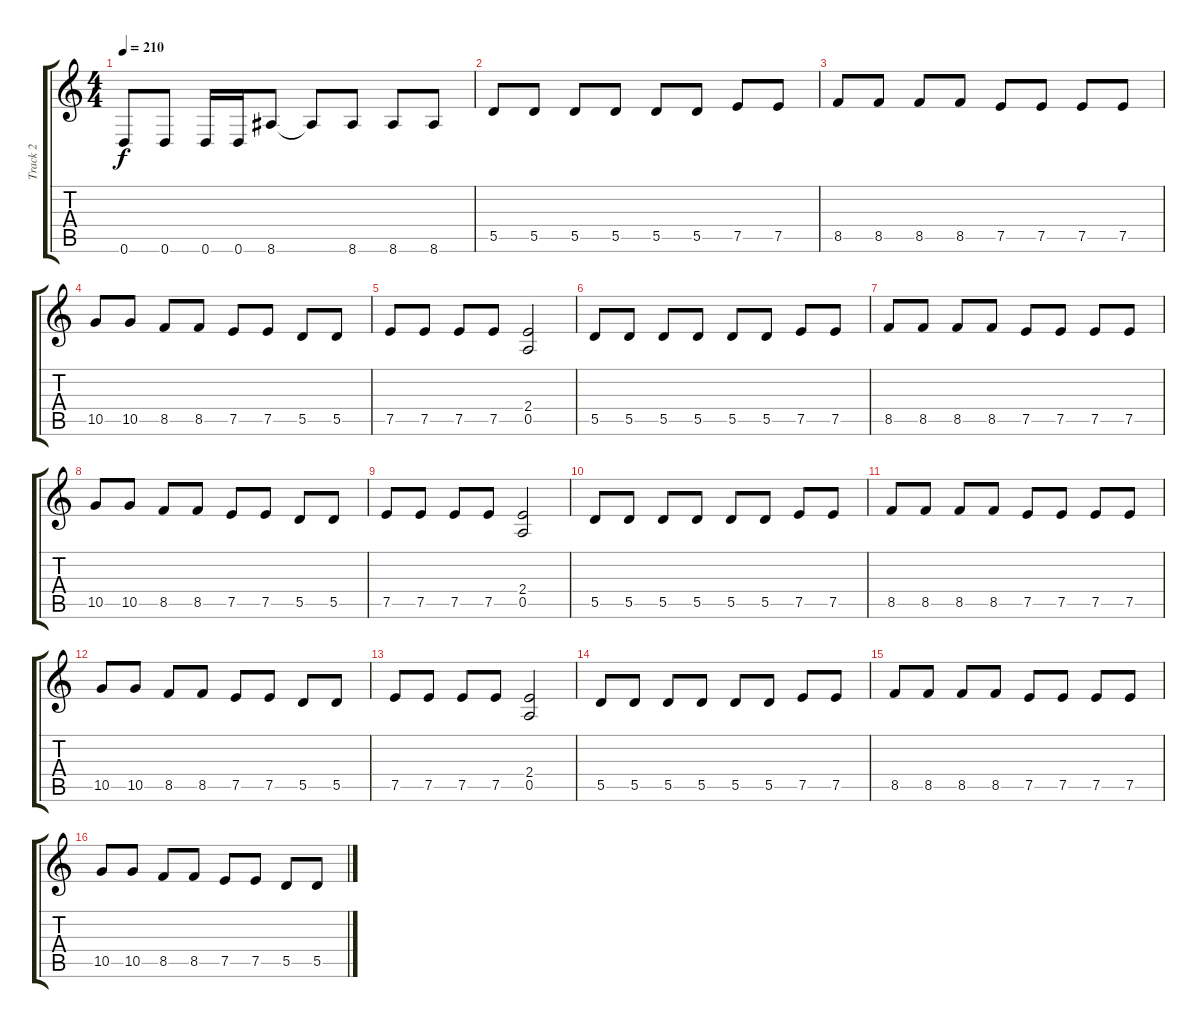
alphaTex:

\track ("Track 2" "Track 2") {instrument distortionguitar}
\staff {score tabs}
\tuning (E4 B3 G3 D3 A2 D2) {hide}
\ts (4 4)
\tempo 210
\clef g2
\ks c
0.6.8{dy f} 0.6.8 0.6.16 0.6.16 8.6.8 8.6{t}.8 8.6.8 8.6.8 8.6.8 |
5.5.8 5.5.8 5.5.8 5.5.8 5.5.8 5.5.8 7.5.8 7.5.8 |
8.5.8 8.5.8 8.5.8 8.5.8 7.5.8 7.5.8 7.5.8 7.5.8 |
10.5.8 10.5.8 8.5.8 8.5.8 7.5.8 7.5.8 5.5.8 5.5.8 |
7.5.8 7.5.8 7.5.8 7.5.8 (2.4 0.5).2 |
5.5.8 5.5.8 5.5.8 5.5.8 5.5.8 5.5.8 7.5.8 7.5.8 |
8.5.8 8.5.8 8.5.8 8.5.8 7.5.8 7.5.8 7.5.8 7.5.8 |
10.5.8 10.5.8 8.5.8 8.5.8 7.5.8 7.5.8 5.5.8 5.5.8 |
7.5.8 7.5.8 7.5.8 7.5.8 (2.4 0.5).2 |
5.5.8 5.5.8 5.5.8 5.5.8 5.5.8 5.5.8 7.5.8 7.5.8 |
8.5.8 8.5.8 8.5.8 8.5.8 7.5.8 7.5.8 7.5.8 7.5.8 |
10.5.8 10.5.8 8.5.8 8.5.8 7.5.8 7.5.8 5.5.8 5.5.8 |
7.5.8 7.5.8 7.5.8 7.5.8 (2.4 0.5).2 |
5.5.8 5.5.8 5.5.8 5.5.8 5.5.8 5.5.8 7.5.8 7.5.8 |
8.5.8 8.5.8 8.5.8 8.5.8 7.5.8 7.5.8 7.5.8 7.5.8 |
10.5.8 10.5.8 8.5.8 8.5.8 7.5.8 7.5.8 5.5.8 5.5.8
